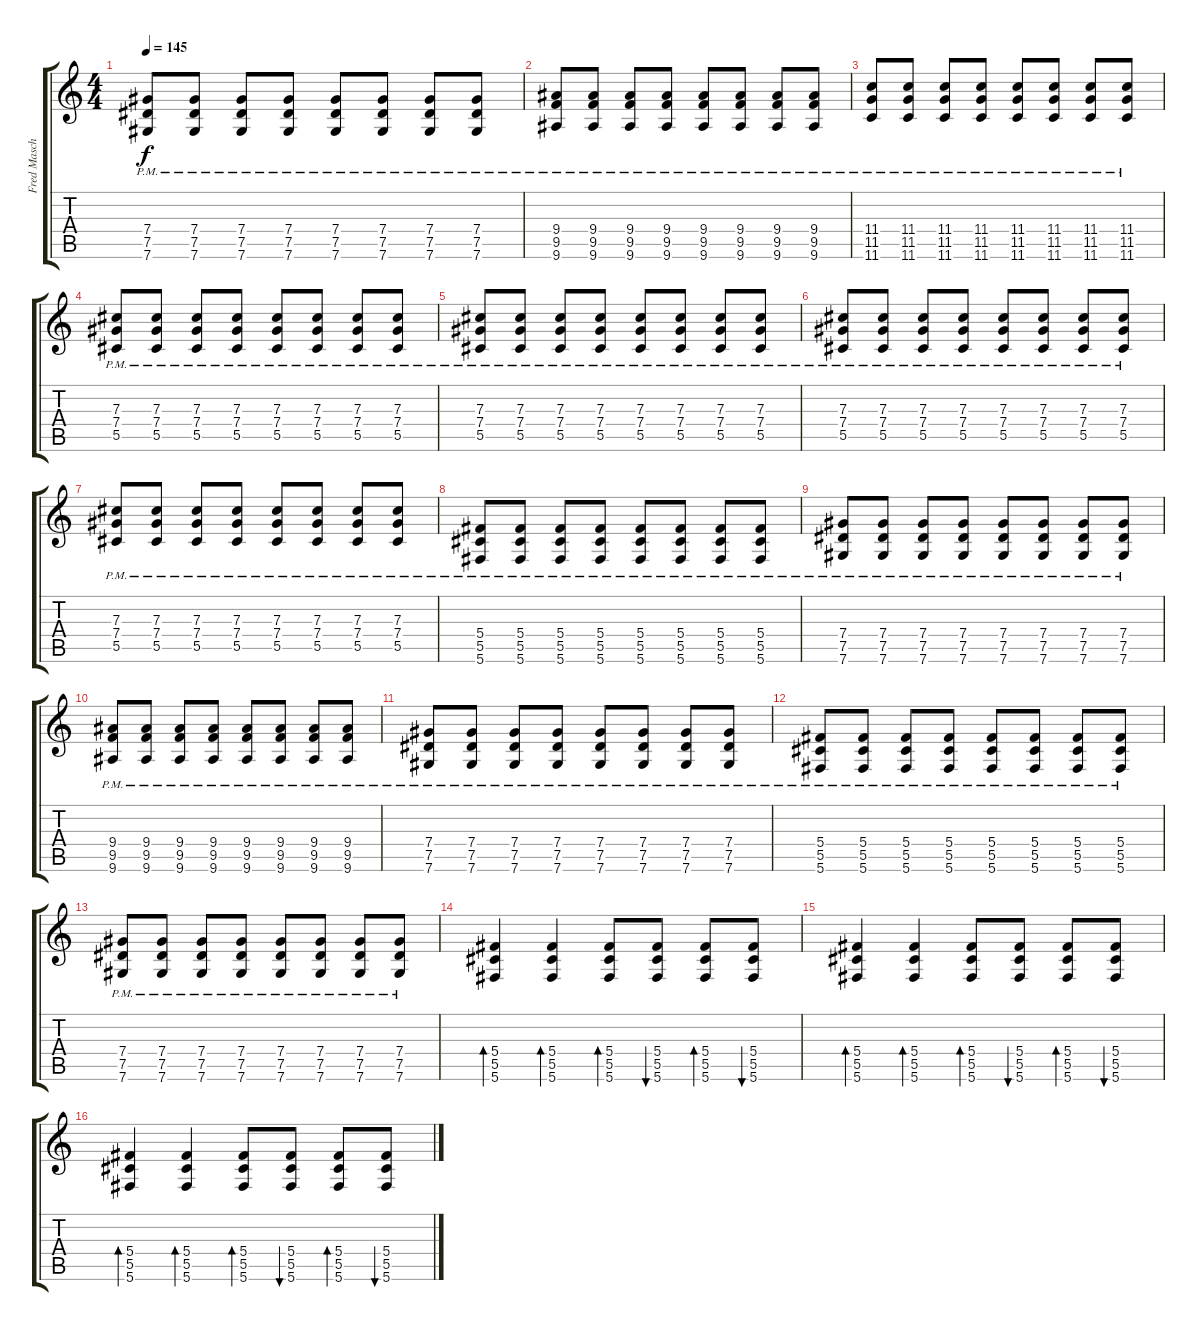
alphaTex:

\track ("Fred Mascherino(Overdrive)" "Fred Masch") {instrument overdrivenguitar}
\staff {score tabs}
\tuning (Eb4 Bb3 Gb3 Db3 Ab2 Db2) {hide}
\ts (4 4)
\tempo 145
\clef g2
\ks c
(7.4{pm} 7.5{pm} 7.6{pm}).8{dy f} (7.4{pm} 7.5{pm} 7.6{pm}).8 (7.4{pm} 7.5{pm} 7.6{pm}).8 (7.4{pm} 7.5{pm} 7.6{pm}).8 (7.4{pm} 7.5{pm} 7.6{pm}).8 (7.4{pm} 7.5{pm} 7.6{pm}).8 (7.4{pm} 7.5{pm} 7.6{pm}).8 (7.4{pm} 7.5{pm} 7.6{pm}).8 |
(9.4{pm} 9.5{pm} 9.6{pm}).8 (9.4{pm} 9.5{pm} 9.6{pm}).8 (9.4{pm} 9.5{pm} 9.6{pm}).8 (9.4{pm} 9.5{pm} 9.6{pm}).8 (9.4{pm} 9.5{pm} 9.6{pm}).8 (9.4{pm} 9.5{pm} 9.6{pm}).8 (9.4{pm} 9.5{pm} 9.6{pm}).8 (9.4{pm} 9.5{pm} 9.6{pm}).8 |
(11.4{pm} 11.5{pm} 11.6{pm}).8 (11.4{pm} 11.5{pm} 11.6{pm}).8 (11.4{pm} 11.5{pm} 11.6{pm}).8 (11.4{pm} 11.5{pm} 11.6{pm}).8 (11.4{pm} 11.5{pm} 11.6{pm}).8 (11.4{pm} 11.5{pm} 11.6{pm}).8 (11.4{pm} 11.5{pm} 11.6{pm}).8 (11.4{pm} 11.5{pm} 11.6{pm}).8 |
(7.3{pm} 7.4{pm} 5.5{pm}).8 (7.3{pm} 7.4{pm} 5.5{pm}).8 (7.3{pm} 7.4{pm} 5.5{pm}).8 (7.3{pm} 7.4{pm} 5.5{pm}).8 (7.3{pm} 7.4{pm} 5.5{pm}).8 (7.3{pm} 7.4{pm} 5.5{pm}).8 (7.3{pm} 7.4{pm} 5.5{pm}).8 (7.3{pm} 7.4{pm} 5.5{pm}).8 |
(7.3{pm} 7.4{pm} 5.5{pm}).8 (7.3{pm} 7.4{pm} 5.5{pm}).8 (7.3{pm} 7.4{pm} 5.5{pm}).8 (7.3{pm} 7.4{pm} 5.5{pm}).8 (7.3{pm} 7.4{pm} 5.5{pm}).8 (7.3{pm} 7.4{pm} 5.5{pm}).8 (7.3{pm} 7.4{pm} 5.5{pm}).8 (7.3{pm} 7.4{pm} 5.5{pm}).8 |
(7.3{pm} 7.4{pm} 5.5{pm}).8 (7.3{pm} 7.4{pm} 5.5{pm}).8 (7.3{pm} 7.4{pm} 5.5{pm}).8 (7.3{pm} 7.4{pm} 5.5{pm}).8 (7.3{pm} 7.4{pm} 5.5{pm}).8 (7.3{pm} 7.4{pm} 5.5{pm}).8 (7.3{pm} 7.4{pm} 5.5{pm}).8 (7.3{pm} 7.4{pm} 5.5{pm}).8 |
(7.3{pm} 7.4{pm} 5.5{pm}).8 (7.3{pm} 7.4{pm} 5.5{pm}).8 (7.3{pm} 7.4{pm} 5.5{pm}).8 (7.3{pm} 7.4{pm} 5.5{pm}).8 (7.3{pm} 7.4{pm} 5.5{pm}).8 (7.3{pm} 7.4{pm} 5.5{pm}).8 (7.3{pm} 7.4{pm} 5.5{pm}).8 (7.3{pm} 7.4{pm} 5.5{pm}).8 |
(5.4{pm} 5.5{pm} 5.6{pm}).8 (5.4{pm} 5.5{pm} 5.6{pm}).8 (5.4{pm} 5.5{pm} 5.6{pm}).8 (5.4{pm} 5.5{pm} 5.6{pm}).8 (5.4{pm} 5.5{pm} 5.6{pm}).8 (5.4{pm} 5.5{pm} 5.6{pm}).8 (5.4{pm} 5.5{pm} 5.6{pm}).8 (5.4{pm} 5.5{pm} 5.6{pm}).8 |
(7.4{pm} 7.5{pm} 7.6{pm}).8 (7.4{pm} 7.5{pm} 7.6{pm}).8 (7.4{pm} 7.5{pm} 7.6{pm}).8 (7.4{pm} 7.5{pm} 7.6{pm}).8 (7.4{pm} 7.5{pm} 7.6{pm}).8 (7.4{pm} 7.5{pm} 7.6{pm}).8 (7.4{pm} 7.5{pm} 7.6{pm}).8 (7.4{pm} 7.5{pm} 7.6{pm}).8 |
(9.4{pm} 9.5{pm} 9.6{pm}).8 (9.4{pm} 9.5{pm} 9.6{pm}).8 (9.4{pm} 9.5{pm} 9.6{pm}).8 (9.4{pm} 9.5{pm} 9.6{pm}).8 (9.4{pm} 9.5{pm} 9.6{pm}).8 (9.4{pm} 9.5{pm} 9.6{pm}).8 (9.4{pm} 9.5{pm} 9.6{pm}).8 (9.4{pm} 9.5{pm} 9.6{pm}).8 |
(7.4{pm} 7.5{pm} 7.6{pm}).8 (7.4{pm} 7.5{pm} 7.6{pm}).8 (7.4{pm} 7.5{pm} 7.6{pm}).8 (7.4{pm} 7.5{pm} 7.6{pm}).8 (7.4{pm} 7.5{pm} 7.6{pm}).8 (7.4{pm} 7.5{pm} 7.6{pm}).8 (7.4{pm} 7.5{pm} 7.6{pm}).8 (7.4{pm} 7.5{pm} 7.6{pm}).8 |
(5.4{pm} 5.5{pm} 5.6{pm}).8 (5.4{pm} 5.5{pm} 5.6{pm}).8 (5.4{pm} 5.5{pm} 5.6{pm}).8 (5.4{pm} 5.5{pm} 5.6{pm}).8 (5.4{pm} 5.5{pm} 5.6{pm}).8 (5.4{pm} 5.5{pm} 5.6{pm}).8 (5.4{pm} 5.5{pm} 5.6{pm}).8 (5.4{pm} 5.5{pm} 5.6{pm}).8 |
(7.4{pm} 7.5{pm} 7.6{pm}).8 (7.4{pm} 7.5{pm} 7.6{pm}).8 (7.4{pm} 7.5{pm} 7.6{pm}).8 (7.4{pm} 7.5{pm} 7.6{pm}).8 (7.4{pm} 7.5{pm} 7.6{pm}).8 (7.4{pm} 7.5{pm} 7.6{pm}).8 (7.4{pm} 7.5{pm} 7.6{pm}).8 (7.4{pm} 7.5{pm} 7.6{pm}).8 |
(5.4 5.5 5.6).4{bd 30} (5.4 5.5 5.6).4{bd 30} (5.4 5.5 5.6).8{bd 30} (5.4 5.5 5.6).8{bu 30} (5.4 5.5 5.6).8{bd 30} (5.4 5.5 5.6).8{bu 30} |
(5.4 5.5 5.6).4{bd 30} (5.4 5.5 5.6).4{bd 30} (5.4 5.5 5.6).8{bd 30} (5.4 5.5 5.6).8{bu 30} (5.4 5.5 5.6).8{bd 30} (5.4 5.5 5.6).8{bu 30} |
(5.4 5.5 5.6).4{bd 30} (5.4 5.5 5.6).4{bd 30} (5.4 5.5 5.6).8{bd 30} (5.4 5.5 5.6).8{bu 30} (5.4 5.5 5.6).8{bd 30} (5.4 5.5 5.6).8{bu 30}
